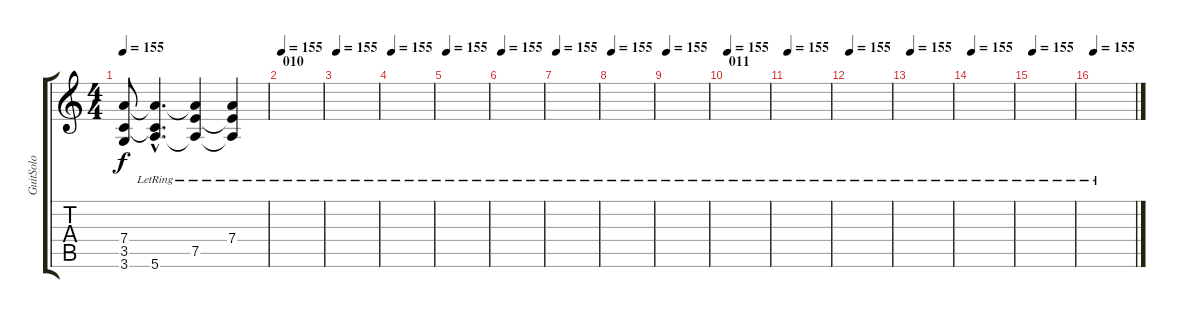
\track ("GuitSolo" "GuitSolo") {instrument acousticguitarsteel}
\staff {score tabs}
\tuning (E4 B3 G3 D3 A2 E2) {hide}
\ts (4 4)
\tempo 155
\clef g2
\ks c
(7.4{t} 3.5{t} 3.6{t}).8{dy f} (7.4{hac t} 3.5{hac t} 5.6{hac lr}).4{d} (7.4{t} 7.5{lr} 5.6{t}).4 (7.4{lr} 7.5{t} 5.6{t}).4 |
\section ("" "010")
\tempo 155
|
\tempo 155
|
\tempo 155
|
\tempo 155
|
\tempo 155
|
\tempo 155
|
\tempo 155
|
\tempo 155
|
\section ("" "011")
\tempo 155
|
\tempo 155
|
\tempo 155
|
\tempo 155
|
\tempo 155
|
\tempo 155
|
\tempo 155
